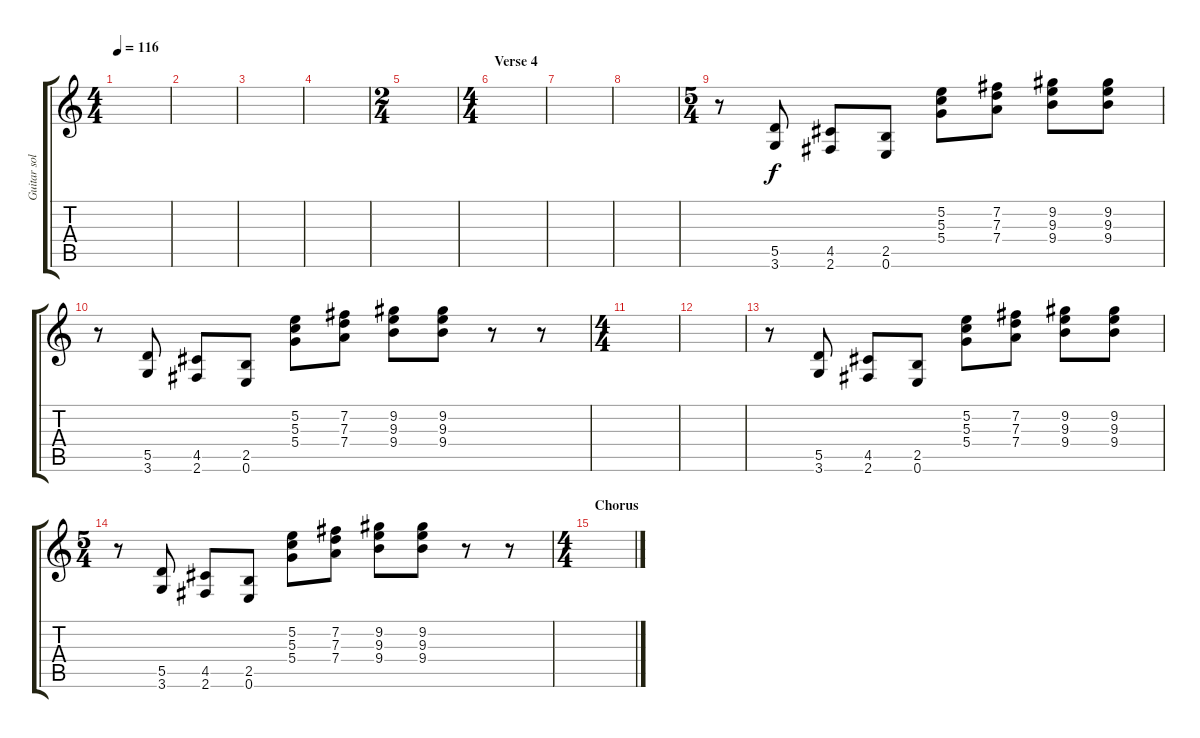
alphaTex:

\track ("Guitar solo + overbud" "Guitar sol") {instrument distortionguitar}
\staff {score tabs}
\tuning (E4 B3 G3 D3 A2 E2) {hide}
\ts (4 4)
\tempo 116
\clef g2
\ks c
|
|
|
|
\ts (2 4)
|
\ts (4 4)
\section ("" "Verse 4")
|
|
|
\ts (5 4)
r.8 (5.5 3.6).8 (4.5 2.6).8 (2.5 0.6).8 (5.2 5.3 5.4).8 (7.2 7.3 7.4).8 (9.2 9.3 9.4).8 (9.2 9.3 9.4).8 |
r.8 (5.5 3.6).8 (4.5 2.6).8 (2.5 0.6).8 (5.2 5.3 5.4).8 (7.2 7.3 7.4).8 (9.2 9.3 9.4).8 (9.2 9.3 9.4).8 r.8 r.8 |
\ts (4 4)
|
|
r.8 (5.5 3.6).8 (4.5 2.6).8 (2.5 0.6).8 (5.2 5.3 5.4).8 (7.2 7.3 7.4).8 (9.2 9.3 9.4).8 (9.2 9.3 9.4).8 |
\ts (5 4)
r.8 (5.5 3.6).8 (4.5 2.6).8 (2.5 0.6).8 (5.2 5.3 5.4).8 (7.2 7.3 7.4).8 (9.2 9.3 9.4).8 (9.2 9.3 9.4).8 r.8 r.8 |
\ts (4 4)
\section ("" "Chorus")
